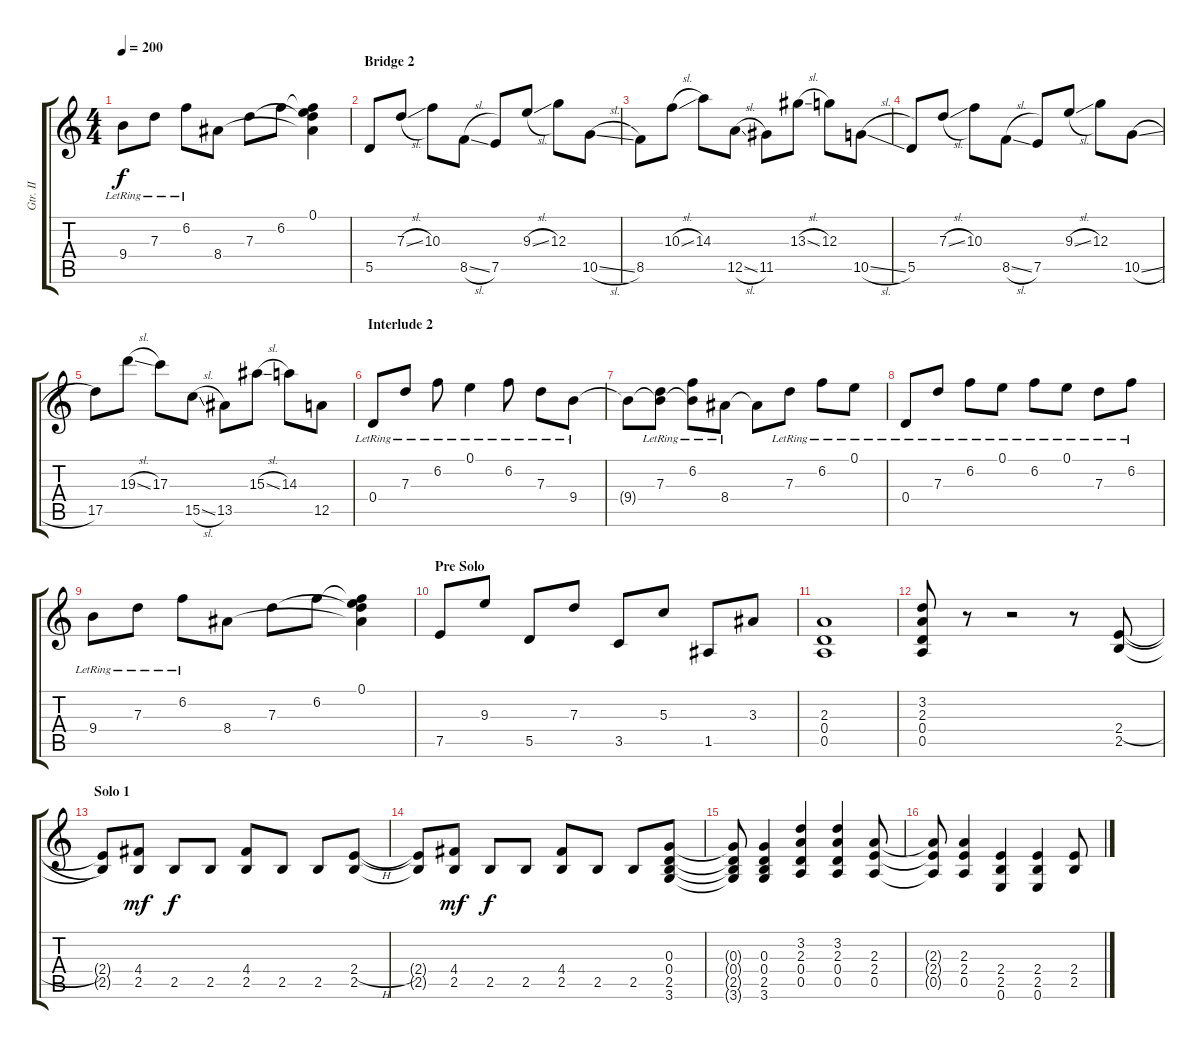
\track ("Gtr. II" "Gtr. II") {instrument distortionguitar}
\staff {score tabs}
\tuning (E4 B3 G3 D3 A2 E2) {hide}
\ts (4 4)
\tempo 200
\clef g2
\ks c
9.4{lr}.8{dy f instrument acousticguitarsteel} 7.3{lr}.8 6.2{lr}.8 8.4.8 7.3.8 6.2.8 (0.1 6.2{t} 7.3{t} 8.4{t}).4 |
\section ("" "Bridge 2")
5.5.8{instrument distortionguitar} 7.3{sl}.8 10.3.8 8.5{sl}.8 7.5.8 9.3{sl}.8 12.3.8 10.5{sl}.8 |
8.5.8 10.3{sl}.8 14.3.8 12.5{sl}.8 11.5.8 13.3{sl}.8 12.3.8 10.5{sl}.8 |
5.5.8 7.3{sl}.8 10.3.8 8.5{sl}.8 7.5.8 9.3{sl}.8 12.3.8 10.5{sl}.8 |
17.5.8 19.3{sl}.8 17.3.8 15.5{sl}.8 13.5.8 15.3{sl}.8 14.3.8 12.5.8 |
\section ("" "Interlude 2")
0.4{lr}.8{instrument acousticguitarsteel} 7.3{lr}.8 6.2{lr}.8 0.1{lr}.4 6.2{lr}.8 7.3{lr}.8 9.4{lr}.8 |
9.4{t}.8{instrument acousticguitarsteel} (7.3{lr} 9.4{t}).8 (6.2{lr} 9.4{t}).8 8.4{lr}.8 8.4{t}.8 7.3{lr}.8 6.2{lr}.8 0.1{lr}.8 |
0.4{lr}.8{instrument acousticguitarsteel} 7.3{lr}.8 6.2{lr}.8 0.1{lr}.8 6.2{lr}.8 0.1{lr}.8 7.3{lr}.8 6.2{lr}.8 |
9.4{lr}.8{instrument acousticguitarsteel} 7.3{lr}.8 6.2{lr}.8 8.4.8 7.3.8 6.2.8 (0.1 6.2{t} 7.3{t} 8.4{t}).4 |
\section ("" "Pre Solo")
7.5.8{instrument distortionguitar} 9.3.8 5.5.8 7.3.8 3.5.8 5.3.8 1.5.8 3.3.8 |
(2.3 0.4 0.5).1 |
(3.2 2.3 0.4 0.5).8 r.8 r.2 r.8 (2.4{h} 2.5).8 |
\section ("" "Solo 1")
(2.4{t} 2.5{t}).8 (4.4 2.5).8{dy mf} 2.5.8{dy f} 2.5.8 (4.4 2.5).8 2.5.8 2.5.8 (2.4{h} 2.5).8 |
(2.4{t} 2.5{t}).8 (4.4 2.5).8{dy mf} 2.5.8{dy f} 2.5.8 (4.4 2.5).8 2.5.8 2.5.8 (0.3 0.4 2.5 3.6).8 |
(0.3{t} 0.4{t} 2.5{t} 3.6{t}).8 (0.3 0.4 2.5 3.6).4 (3.2 2.3 0.4 0.5).4 (3.2 2.3 0.4 0.5).4 (2.3 2.4 0.5).8 |
(2.3{t} 2.4{t} 0.5{t}).8 (2.3 2.4 0.5).4 (2.4 2.5 0.6).4 (2.4 2.5 0.6).4 (2.4{h} 2.5).8
